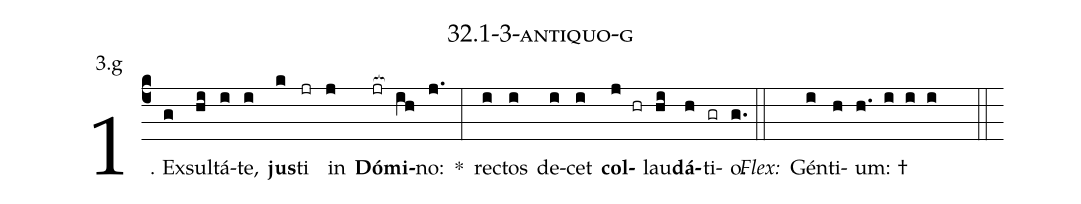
name: 32.1-3-antiquo-g;
annotation: 3.g;
%%
(c4)1. Ex(g)sul(hi)tá(i)te,(i) <b>jus</b>(k)ti(jr) in(j) <b>Dó</b>(jr[ocb:1{])<b>mi</b>(ih[ocb:0}])no:(j.) *(:) rec(i)tos(i) de(i)cet(i) <b>col</b>(j hr)lau(hi)<b>dá</b>(h)ti(gr)o.(g.) (::)
<i>Flex:</i>()  Gén(i)ti(h)um: †(h. i i i  ::)
